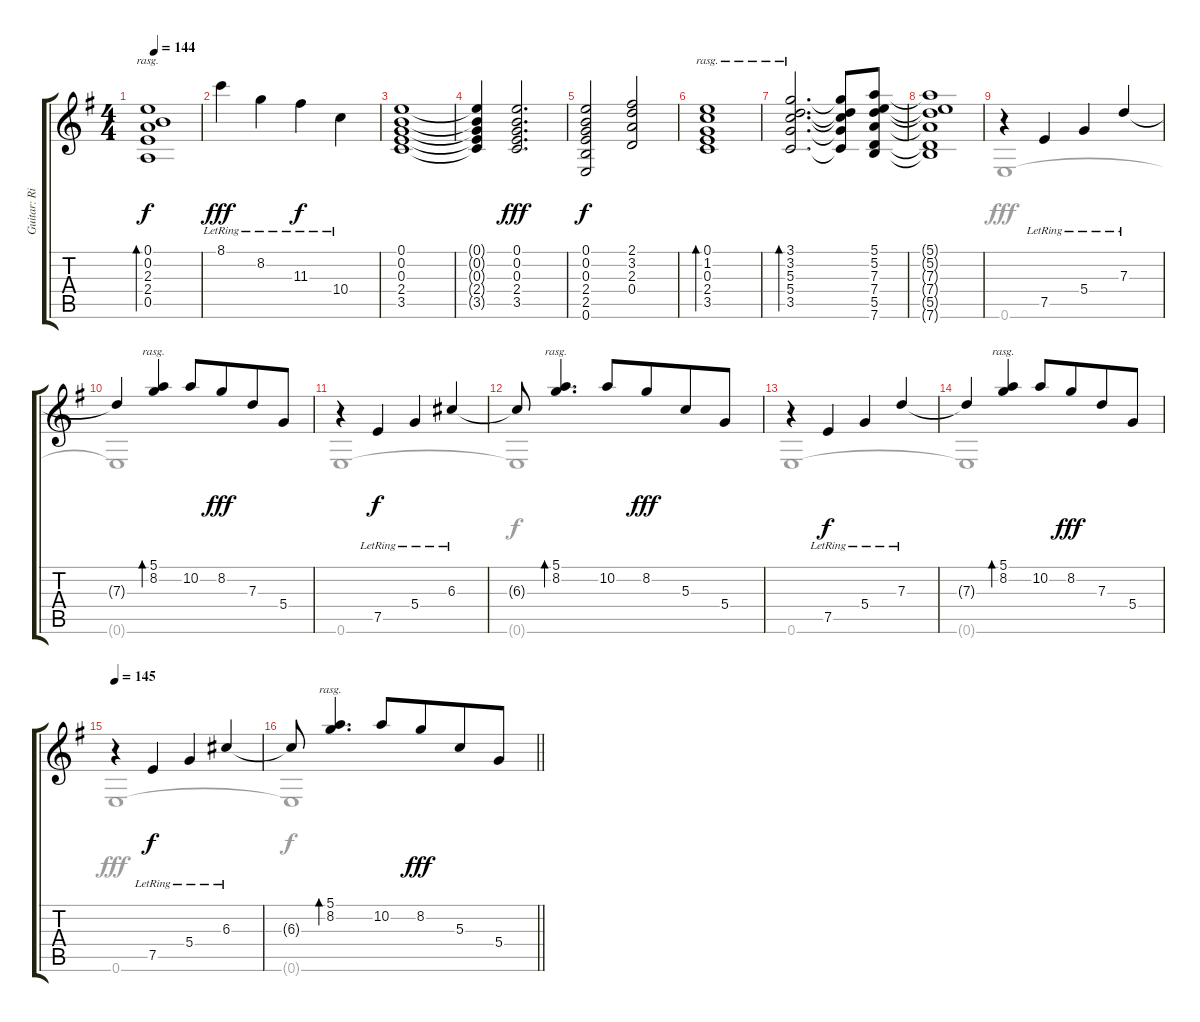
\track ("Guitar: Rik" "Guitar: Ri") {instrument acousticguitarsteel}
\staff {score tabs}
\tuning (E4 B3 G3 D3 A2 E2) {hide}
\voice
\ts (4 4)
\tempo 144
\clef g2
\ks g
(0.1 0.2 2.3 2.4 0.5).1{bd 480 rasg ii dy f} |
8.1{lr}.4{dy fff} 8.2{lr}.4 11.3{lr}.4{dy f} 10.4{lr}.4 |
(0.1 0.2 0.3 2.4 3.5).1 |
(0.1{t} 0.2{t} 0.3{t} 2.4{t} 3.5{t}).4 (0.1 0.2 0.3 2.4 3.5).2{d dy fff} |
(0.1 0.2 0.3 2.4 2.5 0.6).2{dy f} (2.1 3.2 2.3 0.4).2 |
(0.1 1.2 0.3 2.4 3.5).1{bd 480 rasg ii} |
(3.1 3.2 5.3 5.4 3.5).2{d bd 480 rasg ii} (3.1{t} 3.2{t} 5.3{t} 5.4{t} 3.5{t}).8 (5.1 5.2 7.3 7.4 5.5 7.6).8 |
(5.1{t} 5.2{t} 7.3{t} 7.4{t} 5.5{t} 7.6{t}).1 |
r.4 7.5{lr}.4 5.4{lr}.4 7.3{lr}.4 |
7.3{t}.4 (5.1 8.2).4{bd 240 rasg ii} 10.2.8 8.2.8{dy fff beam merge} 7.3.8 5.4.8 |
r.4 7.5{lr}.4{dy f} 5.4{lr}.4 6.3{lr}.4 |
6.3{t}.8 (5.1 8.2).4{d bd 240 rasg ii} 10.2.8 8.2.8{dy fff beam merge} 5.3.8 5.4.8 |
r.4 7.5{lr}.4{dy f} 5.4{lr}.4 7.3{lr}.4 |
7.3{t}.4 (5.1 8.2).4{bd 240 rasg ii} 10.2.8 8.2.8{dy fff beam merge} 7.3.8 5.4.8 |
\tempo 145
r.4 7.5{lr}.4{dy f} 5.4{lr}.4 6.3{lr}.4 |
\barLineRight lightlight
6.3{t}.8 (5.1 8.2).4{d bd 240 rasg ii} 10.2.8 8.2.8{dy fff beam merge} 5.3.8 5.4.8
\voice
\clef g2
\ottava regular
\simile none
\ks g
|
|
|
|
|
|
|
|
0.6.1 |
0.6{t}.1 |
0.6.1{dy fff} |
0.6{t}.1{dy f} |
0.6.1 |
0.6{t}.1 |
0.6.1{dy fff} |
\barLineRight lightlight
0.6{t}.1{dy f}
